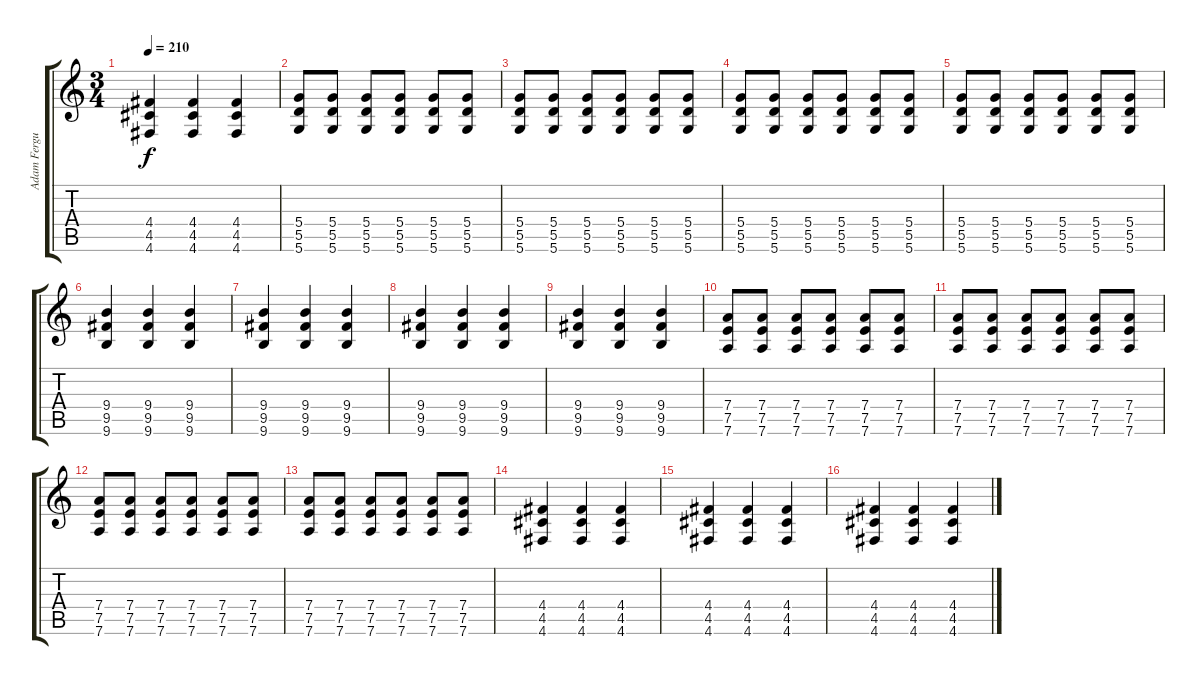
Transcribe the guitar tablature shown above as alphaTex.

\track ("Adam Ferguson - Guitar Doubled" "Adam Fergu") {instrument overdrivenguitar}
\staff {score tabs}
\tuning (E4 B3 G3 D3 A2 D2) {hide}
\ts (3 4)
\tempo 210
\clef g2
\ks c
(4.4 4.5 4.6).4{dy f} (4.4 4.5 4.6).4 (4.4 4.5 4.6).4 |
(5.4 5.5 5.6).8 (5.4 5.5 5.6).8 (5.4 5.5 5.6).8 (5.4 5.5 5.6).8 (5.4 5.5 5.6).8 (5.4 5.5 5.6).8 |
(5.4 5.5 5.6).8 (5.4 5.5 5.6).8 (5.4 5.5 5.6).8 (5.4 5.5 5.6).8 (5.4 5.5 5.6).8 (5.4 5.5 5.6).8 |
(5.4 5.5 5.6).8 (5.4 5.5 5.6).8 (5.4 5.5 5.6).8 (5.4 5.5 5.6).8 (5.4 5.5 5.6).8 (5.4 5.5 5.6).8 |
(5.4 5.5 5.6).8 (5.4 5.5 5.6).8 (5.4 5.5 5.6).8 (5.4 5.5 5.6).8 (5.4 5.5 5.6).8 (5.4 5.5 5.6).8 |
(9.4 9.5 9.6).4{volume 9} (9.4 9.5 9.6).4 (9.4 9.5 9.6).4 |
(9.4 9.5 9.6).4 (9.4 9.5 9.6).4 (9.4 9.5 9.6).4 |
(9.4 9.5 9.6).4 (9.4 9.5 9.6).4 (9.4 9.5 9.6).4 |
(9.4 9.5 9.6).4 (9.4 9.5 9.6).4 (9.4 9.5 9.6).4 |
(7.4 7.5 7.6).8 (7.4 7.5 7.6).8 (7.4 7.5 7.6).8 (7.4 7.5 7.6).8 (7.4 7.5 7.6).8 (7.4 7.5 7.6).8 |
(7.4 7.5 7.6).8 (7.4 7.5 7.6).8 (7.4 7.5 7.6).8 (7.4 7.5 7.6).8 (7.4 7.5 7.6).8 (7.4 7.5 7.6).8 |
(7.4 7.5 7.6).8 (7.4 7.5 7.6).8 (7.4 7.5 7.6).8 (7.4 7.5 7.6).8 (7.4 7.5 7.6).8 (7.4 7.5 7.6).8 |
(7.4 7.5 7.6).8 (7.4 7.5 7.6).8 (7.4 7.5 7.6).8 (7.4 7.5 7.6).8 (7.4 7.5 7.6).8 (7.4 7.5 7.6).8 |
(4.4 4.5 4.6).4 (4.4 4.5 4.6).4 (4.4 4.5 4.6).4 |
(4.4 4.5 4.6).4 (4.4 4.5 4.6).4 (4.4 4.5 4.6).4 |
(4.4 4.5 4.6).4 (4.4 4.5 4.6).4 (4.4 4.5 4.6).4
